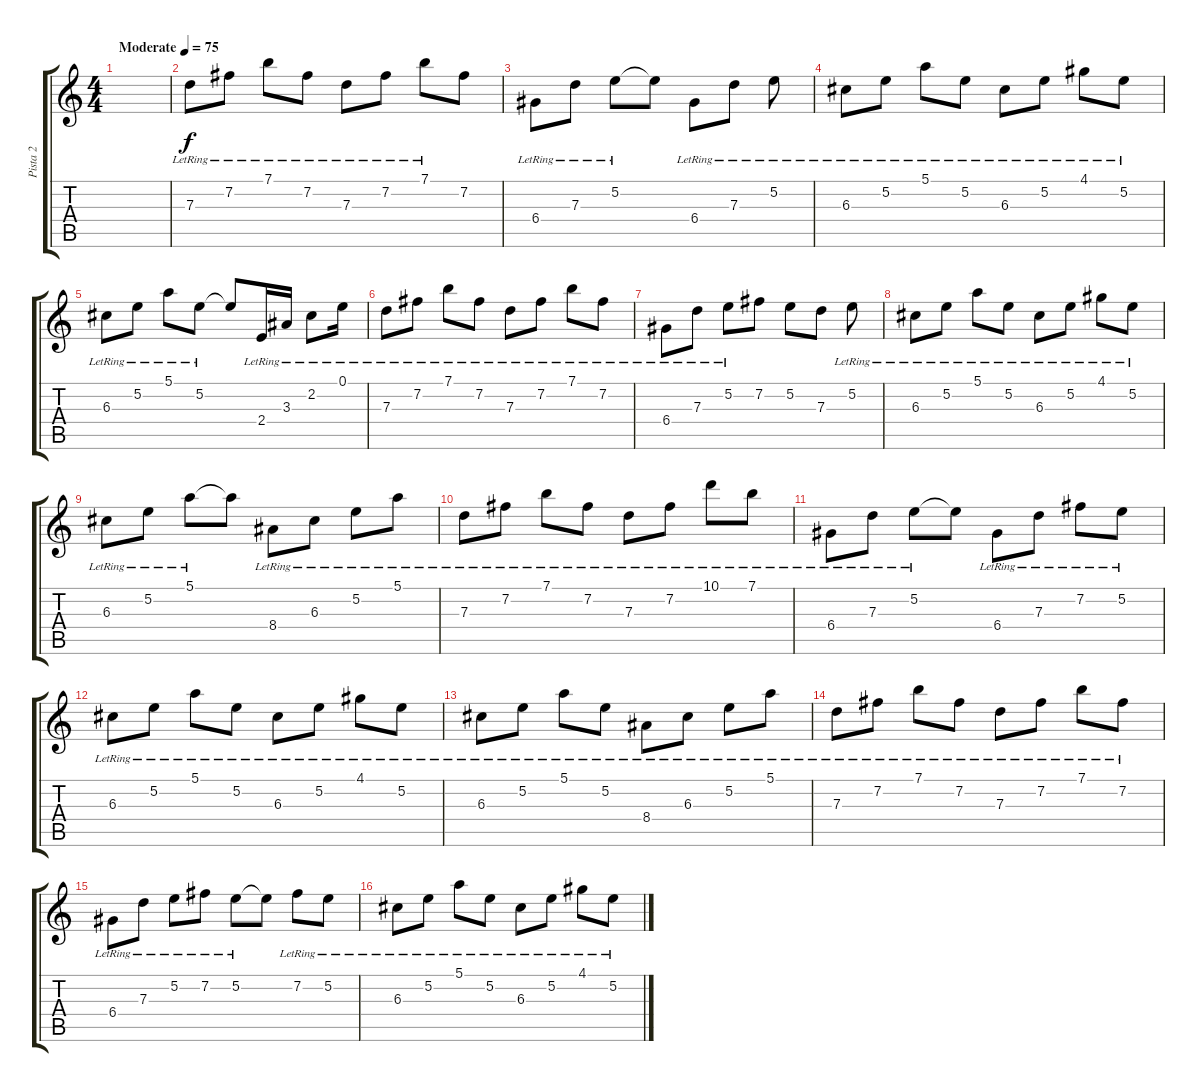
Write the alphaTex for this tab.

\track ("Pista 2" "Pista 2") {instrument acousticguitarsteel}
\staff {score tabs}
\tuning (E4 B3 G3 D3 A2 E2) {hide}
\ts (4 4)
\tempo (75 "Moderate")
\clef g2
\ks c
|
7.3{lr}.8 7.2{lr}.8 7.1{lr}.8 7.2{lr}.8 7.3{lr}.8 7.2{lr}.8 7.1{lr}.8 7.2.8 |
6.4{lr}.8 7.3{lr}.8 5.2{lr}.8 5.2{t}.8 6.4{lr}.8 7.3{lr}.8 5.2{lr}.8 |
6.3{lr}.8 5.2{lr}.8 5.1{lr}.8 5.2{lr}.8 6.3{lr}.8 5.2{lr}.8 4.1{lr}.8 5.2{lr}.8 |
6.3{lr}.8 5.2{lr}.8 5.1{lr}.8 5.2{lr}.8 5.2{t}.8 2.4{lr}.16 3.3{lr}.16 2.2{lr}.8 0.1{lr}.16 |
7.3{lr}.8 7.2{lr}.8 7.1{lr}.8 7.2{lr}.8 7.3{lr}.8 7.2{lr}.8 7.1{lr}.8 7.2{lr}.8 |
6.4{lr}.8 7.3{lr}.8 5.2{lr}.8 7.2.8 5.2.8 7.3.8 5.2{lr}.8 |
6.3{lr}.8 5.2{lr}.8 5.1{lr}.8 5.2{lr}.8 6.3{lr}.8 5.2{lr}.8 4.1{lr}.8 5.2{lr}.8 |
6.3{lr}.8 5.2{lr}.8 5.1{lr}.8 5.1{t}.8 8.4{lr}.8 6.3{lr}.8 5.2{lr}.8 5.1{lr}.8 |
7.3{lr}.8 7.2{lr}.8 7.1{lr}.8 7.2{lr}.8 7.3{lr}.8 7.2{lr}.8 10.1{lr}.8 7.1{lr}.8 |
6.4{lr}.8 7.3{lr}.8 5.2{lr}.8 5.2{t}.8 6.4{lr}.8 7.3{lr}.8 7.2{lr}.8 5.2{lr}.8 |
6.3{lr}.8 5.2{lr}.8 5.1{lr}.8 5.2{lr}.8 6.3{lr}.8 5.2{lr}.8 4.1{lr}.8 5.2{lr}.8 |
6.3{lr}.8 5.2{lr}.8 5.1{lr}.8 5.2{lr}.8 8.4{lr}.8 6.3{lr}.8 5.2{lr}.8 5.1{lr}.8 |
7.3{lr}.8 7.2{lr}.8 7.1{lr}.8 7.2{lr}.8 7.3{lr}.8 7.2{lr}.8 7.1{lr}.8 7.2{lr}.8 |
6.4{lr}.8 7.3{lr}.8 5.2{lr}.8 7.2{lr}.8 5.2{lr}.8 5.2{t}.8 7.2{lr}.8 5.2{lr}.8 |
6.3{lr}.8 5.2{lr}.8 5.1{lr}.8 5.2{lr}.8 6.3{lr}.8 5.2{lr}.8 4.1{lr}.8 5.2{lr}.8
